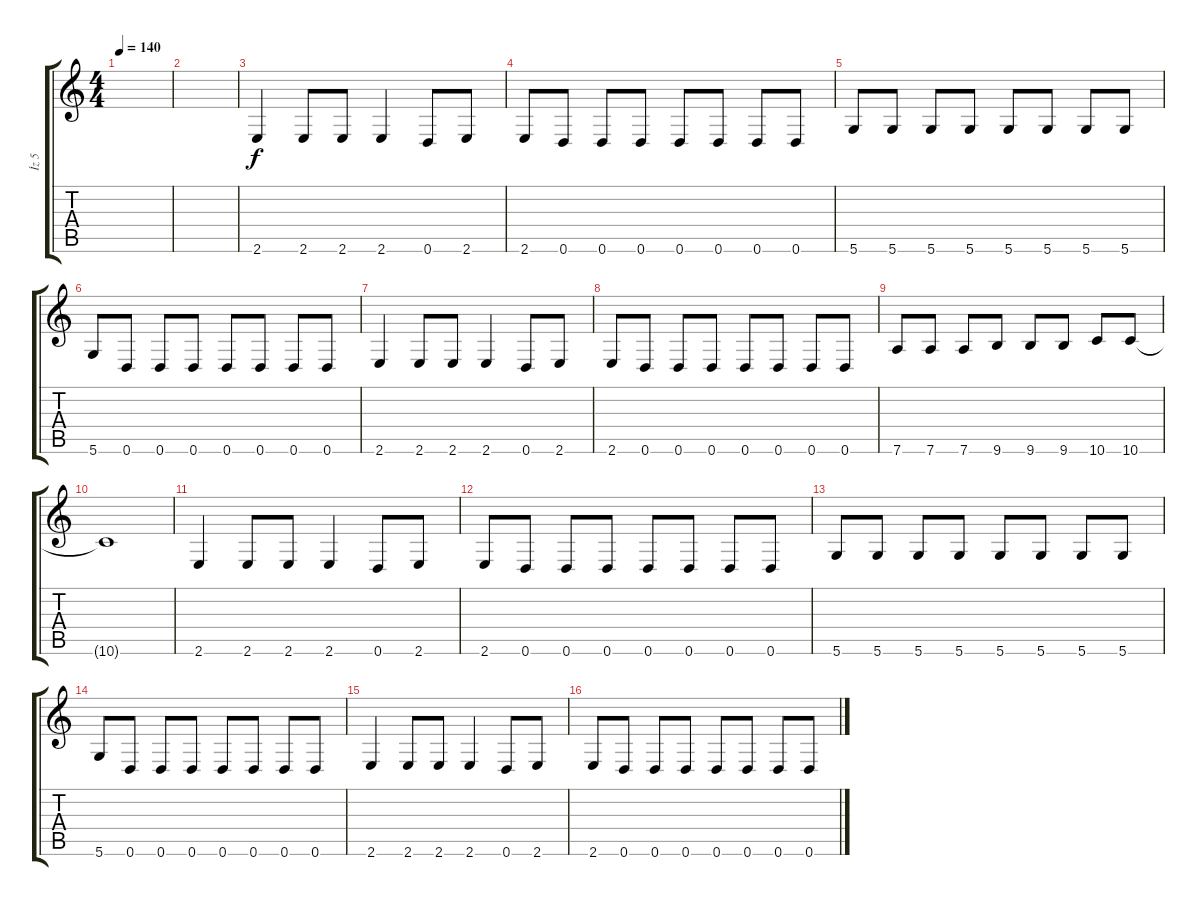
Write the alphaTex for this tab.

\track ("İz 5" "İz 5") {instrument electricbassfinger}
\staff {score tabs}
\tuning (E4 B3 G3 D3 A2 D2) {hide}
\ts (4 4)
\tempo 140
\clef g2
\ks c
|
|
2.6.4 2.6.8 2.6.8 2.6.4 0.6.8 2.6.8 |
2.6.8 0.6.8 0.6.8 0.6.8 0.6.8 0.6.8 0.6.8 0.6.8 |
5.6.8 5.6.8 5.6.8 5.6.8 5.6.8 5.6.8 5.6.8 5.6.8 |
5.6.8 0.6.8 0.6.8 0.6.8 0.6.8 0.6.8 0.6.8 0.6.8 |
2.6.4 2.6.8 2.6.8 2.6.4 0.6.8 2.6.8 |
2.6.8 0.6.8 0.6.8 0.6.8 0.6.8 0.6.8 0.6.8 0.6.8 |
7.6.8 7.6.8 7.6.8 9.6.8 9.6.8 9.6.8 10.6.8 10.6.8 |
10.6{t}.1 |
2.6.4 2.6.8 2.6.8 2.6.4 0.6.8 2.6.8 |
2.6.8 0.6.8 0.6.8 0.6.8 0.6.8 0.6.8 0.6.8 0.6.8 |
5.6.8 5.6.8 5.6.8 5.6.8 5.6.8 5.6.8 5.6.8 5.6.8 |
5.6.8 0.6.8 0.6.8 0.6.8 0.6.8 0.6.8 0.6.8 0.6.8 |
2.6.4 2.6.8 2.6.8 2.6.4 0.6.8 2.6.8 |
2.6.8 0.6.8 0.6.8 0.6.8 0.6.8 0.6.8 0.6.8 0.6.8
